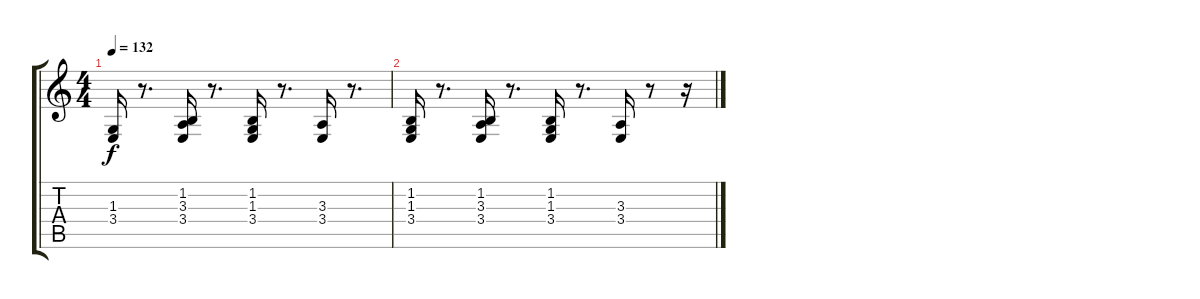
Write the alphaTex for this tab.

\track "" {instrument fx1rain}
\staff {score tabs}
\tuning (Eb4 Bb3 Gb3 Db3 Ab2 Eb2) {hide}
\ts (4 4)
\tempo 132
\clef g2
\ks c
(1.3 3.4).16{dy f} r.8{d} (1.2 3.3 3.4).16 r.8{d} (1.2 1.3 3.4).16 r.8{d} (3.3 3.4).16 r.8{d} |
(1.2 1.3 3.4).16 r.8{d} (1.2 3.3 3.4).16 r.8{d} (1.2 1.3 3.4).16 r.8{d} (3.3 3.4).16 r.8 r.16
